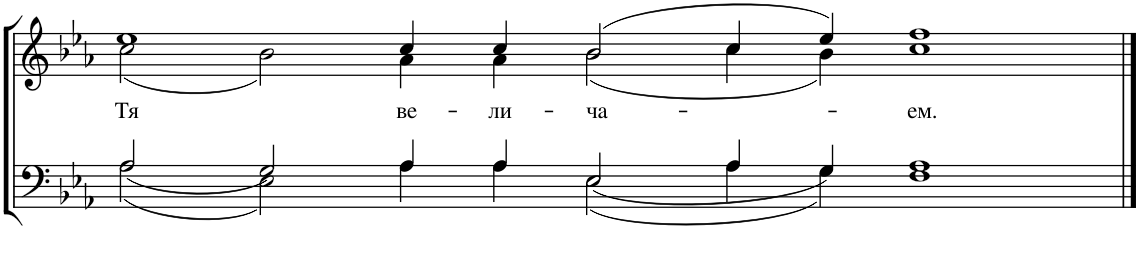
**kern	**kern	**text
*part1	*part1	*part1
*staff2	*staff1	*staff1
*I"Piano	*	*
*I'Pno.	*	*
!!LO:PB:g=z
*clefF4	*clefG2	*
*k[b-e-a-]	*k[b-e-a-]	*
*M63/4	*M63/4	*
=10	=10	=10
*^	*^	*
*	*^	*	*	*
!	!	!	!	!	!LO:LY:b
000ryy	2A-/	2A-\	1ee-	(2cc\	Тя
.	2G/	2E-\	.	2b-\)	.
!	!	!	!	!	!LO:LY:b
.	4A-/	4A-\	4cc/	4a-\	ве-
!	!	!	!	!	!LO:LY:b
.	4A-/	4A-\	4cc/	4a-\	-ли-
!	!	!	!	!	!LO:LY:b
.	2E-/	2E-\	(2b-/	(2b-\	-ча-
.	4A-/	4A-\	4cc/	4cc\	.
.	4G/	4G\	4ee-/)	4b-\)	.
!	!	!	!	!	!LO:LY:b
.	1A-	1F	1ff	1cc	-ем.
.	1ryy	1ryy	000ryy	000ryy	.
.	1ryy	1ryy	.	.	.
.	1ryy	1ryy	.	.	.
.	1ryy	1ryy	.	.	.
.	1ryy	1ryy	.	.	.
4%31ryy	.	.	.	.	.
.	1ryy	1ryy	.	.	.
.	1ryy	1ryy	.	.	.
.	1ryy	1ryy	.	.	.
.	1ryy	1ryy	00ryy	00ryy	.
.	1ryy	1ryy	.	.	.
.	1ryy	1ryy	.	.	.
.	1ryy	1ryy	.	.	.
.	4ryy	4ryy	4ryy	4ryy	.
*v	*v	*v	*	*	*
*	*v	*v	*
==	==	==
*-	*-	*-
